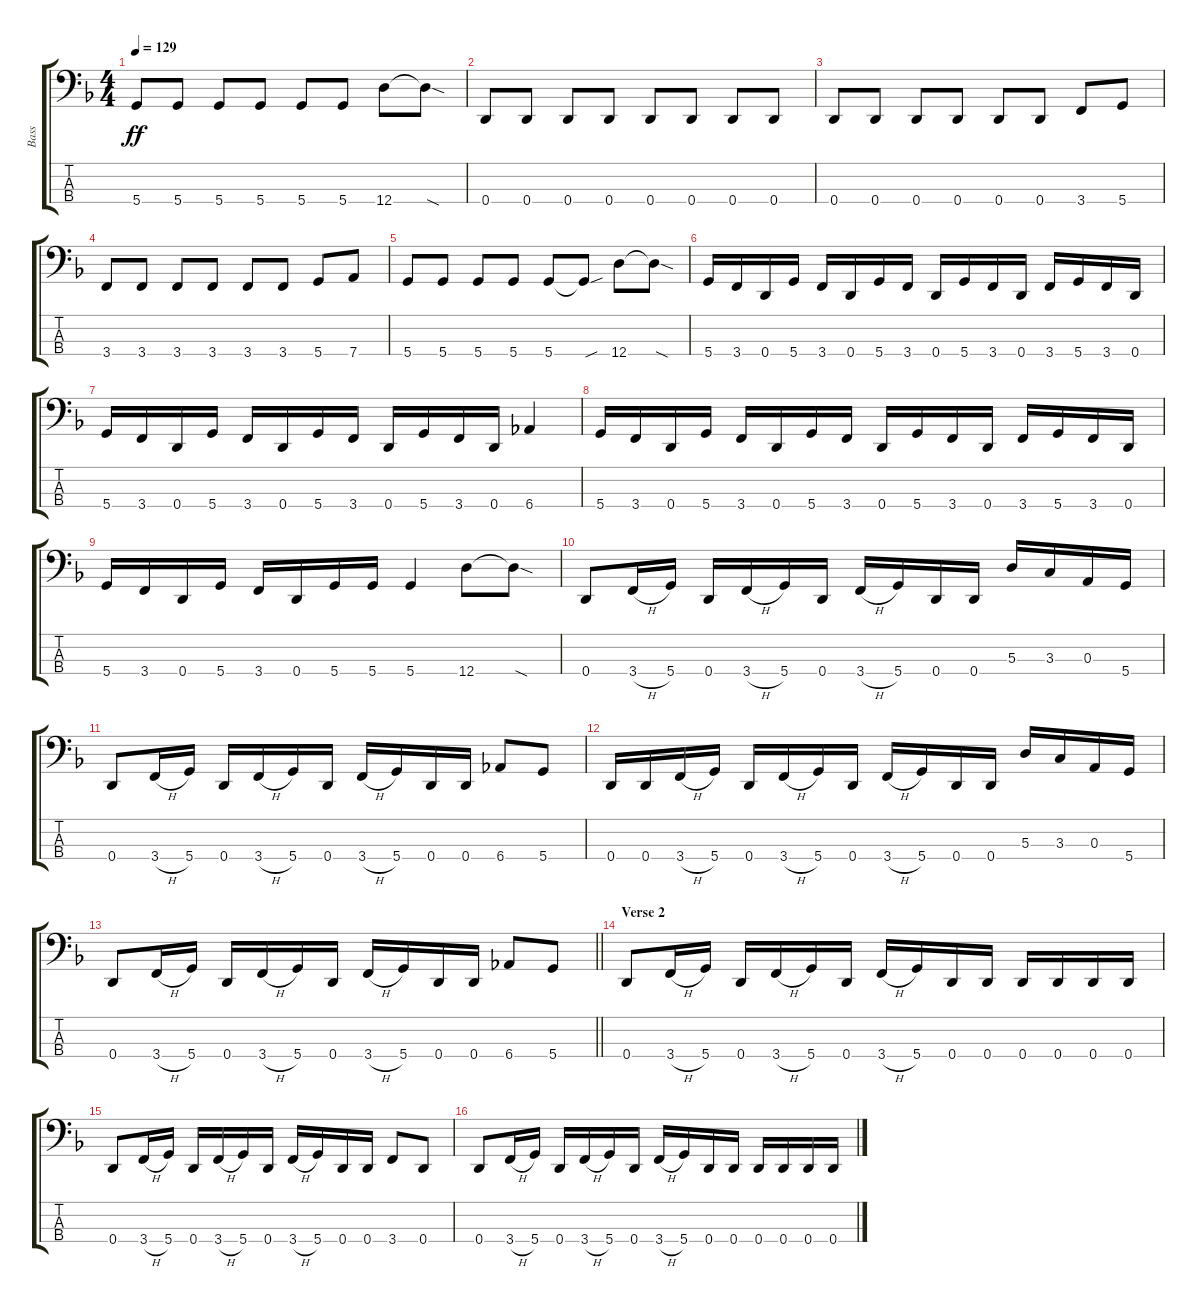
\track ("Bass" "Bass") {instrument electricbassfinger}
\staff {score tabs}
\tuning (G2 D2 A1 D1) {hide}
\ts (4 4)
\tempo 129
\clef f4
\ks dminor
5.4.8{dy ff} 5.4.8 5.4.8 5.4.8 5.4.8 5.4.8 12.4.8 12.4{sod t}.8 |
0.4.8 0.4.8 0.4.8 0.4.8 0.4.8 0.4.8 0.4.8 0.4.8 |
0.4.8 0.4.8 0.4.8 0.4.8 0.4.8 0.4.8 3.4.8 5.4.8 |
3.4.8 3.4.8 3.4.8 3.4.8 3.4.8 3.4.8 5.4.8 7.4.8 |
5.4.8 5.4.8 5.4.8 5.4.8 5.4.8 5.4{sou t}.8 12.4.8 12.4{sod t}.8 |
5.4.16 3.4.16 0.4.16 5.4.16 3.4.16 0.4.16 5.4.16 3.4.16 0.4.16 5.4.16 3.4.16 0.4.16 3.4.16 5.4.16 3.4.16 0.4.16 |
5.4.16 3.4.16 0.4.16 5.4.16 3.4.16 0.4.16 5.4.16 3.4.16 0.4.16 5.4.16 3.4.16 0.4.16 6.4.4 |
5.4.16 3.4.16 0.4.16 5.4.16 3.4.16 0.4.16 5.4.16 3.4.16 0.4.16 5.4.16 3.4.16 0.4.16 3.4.16 5.4.16 3.4.16 0.4.16 |
5.4.16 3.4.16 0.4.16 5.4.16 3.4.16 0.4.16 5.4.16 5.4.16 5.4.4 12.4.8 12.4{sod t}.8 |
0.4.8 3.4{h}.16 5.4.16 0.4.16 3.4{h}.16 5.4.16 0.4.16 3.4{h}.16 5.4.16 0.4.16 0.4.16 5.3.16 3.3.16 0.3.16 5.4.16 |
0.4.8 3.4{h}.16 5.4.16 0.4.16 3.4{h}.16 5.4.16 0.4.16 3.4{h}.16 5.4.16 0.4.16 0.4.16 6.4.8 5.4.8 |
0.4.16 0.4.16 3.4{h}.16 5.4.16 0.4.16 3.4{h}.16 5.4.16 0.4.16 3.4{h}.16 5.4.16 0.4.16 0.4.16 5.3.16 3.3.16 0.3.16 5.4.16 |
\barLineRight lightlight
0.4.8 3.4{h}.16 5.4.16 0.4.16 3.4{h}.16 5.4.16 0.4.16 3.4{h}.16 5.4.16 0.4.16 0.4.16 6.4.8 5.4.8 |
\section ("" "Verse 2")
0.4.8 3.4{h}.16 5.4.16 0.4.16 3.4{h}.16 5.4.16 0.4.16 3.4{h}.16 5.4.16 0.4.16 0.4.16 0.4.16 0.4.16 0.4.16 0.4.16 |
0.4.8 3.4{h}.16 5.4.16 0.4.16 3.4{h}.16 5.4.16 0.4.16 3.4{h}.16 5.4.16 0.4.16 0.4.16 3.4.8 0.4.8 |
0.4.8 3.4{h}.16 5.4.16 0.4.16 3.4{h}.16 5.4.16 0.4.16 3.4{h}.16 5.4.16 0.4.16 0.4.16 0.4.16 0.4.16 0.4.16 0.4.16
